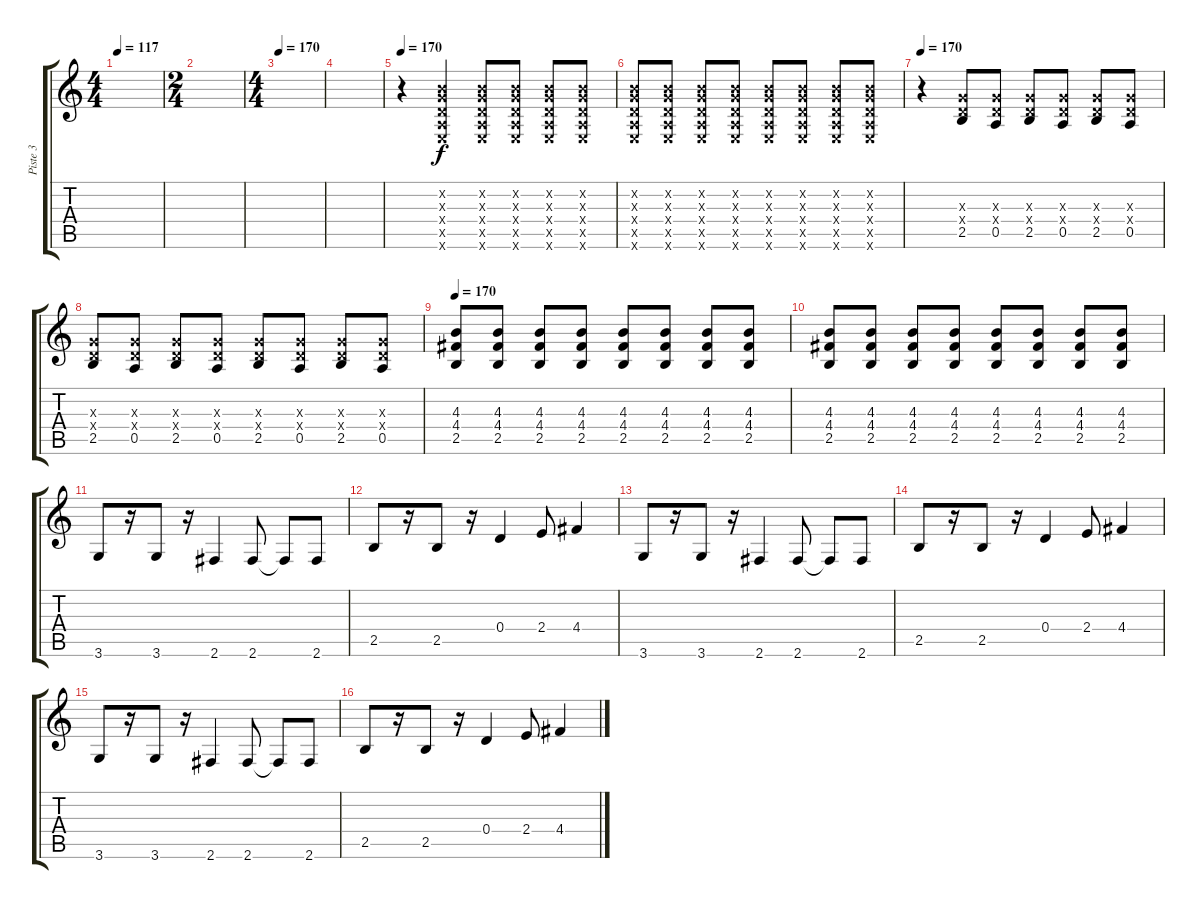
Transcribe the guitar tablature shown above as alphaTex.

\track ("Piste 3" "Piste 3") {instrument overdrivenguitar}
\staff {score tabs}
\tuning (E4 B3 G3 D3 A2 E2) {hide}
\ts (4 4)
\tempo 117
\clef g2
\ks c
|
\ts (2 4)
|
\ts (4 4)
\tempo 170
|
|
\tempo 170
r.4 (0.2{x} 0.3{x} 0.4{x} 0.5{x} 0.6{x}).4 (0.2{x} 0.3{x} 0.4{x} 0.5{x} 0.6{x}).8 (0.2{x} 0.3{x} 0.4{x} 0.5{x} 0.6{x}).8 (0.2{x} 0.3{x} 0.4{x} 0.5{x} 0.6{x}).8 (0.2{x} 0.3{x} 0.4{x} 0.5{x} 0.6{x}).8 |
(0.2{x} 0.3{x} 0.4{x} 0.5{x} 0.6{x}).8 (0.2{x} 0.3{x} 0.4{x} 0.5{x} 0.6{x}).8 (0.2{x} 0.3{x} 0.4{x} 0.5{x} 0.6{x}).8 (0.2{x} 0.3{x} 0.4{x} 0.5{x} 0.6{x}).8 (0.2{x} 0.3{x} 0.4{x} 0.5{x} 0.6{x}).8 (0.2{x} 0.3{x} 0.4{x} 0.5{x} 0.6{x}).8 (0.2{x} 0.3{x} 0.4{x} 0.5{x} 0.6{x}).8 (0.2{x} 0.3{x} 0.4{x} 0.5{x} 0.6{x}).8 |
\tempo 170
r.4 (0.3{x} 0.4{x} 2.5).8 (0.3{x} 0.4{x} 0.5).8 (0.3{x} 0.4{x} 2.5).8 (0.3{x} 0.4{x} 0.5).8 (0.3{x} 0.4{x} 2.5).8 (0.3{x} 0.4{x} 0.5).8 |
(0.3{x} 0.4{x} 2.5).8 (0.3{x} 0.4{x} 0.5).8 (0.3{x} 0.4{x} 2.5).8 (0.3{x} 0.4{x} 0.5).8 (0.3{x} 0.4{x} 2.5).8 (0.3{x} 0.4{x} 0.5).8 (0.3{x} 0.4{x} 2.5).8 (0.3{x} 0.4{x} 0.5).8 |
\tempo 170
(4.3 4.4 2.5).8 (4.3 4.4 2.5).8 (4.3 4.4 2.5).8 (4.3 4.4 2.5).8 (4.3 4.4 2.5).8 (4.3 4.4 2.5).8 (4.3 4.4 2.5).8 (4.3 4.4 2.5).8 |
(4.3 4.4 2.5).8 (4.3 4.4 2.5).8 (4.3 4.4 2.5).8 (4.3 4.4 2.5).8 (4.3 4.4 2.5).8 (4.3 4.4 2.5).8 (4.3 4.4 2.5).8 (4.3 4.4 2.5).8 |
3.6.8 r.16 3.6.8 r.16 2.6.4 2.6.8 2.6{t}.8 2.6.8 |
2.5.8 r.16 2.5.8 r.16 0.4.4 2.4.8 4.4.4 |
3.6.8 r.16 3.6.8 r.16 2.6.4 2.6.8 2.6{t}.8 2.6.8 |
2.5.8 r.16 2.5.8 r.16 0.4.4 2.4.8 4.4.4 |
3.6.8 r.16 3.6.8 r.16 2.6.4 2.6.8 2.6{t}.8 2.6.8 |
2.5.8 r.16 2.5.8 r.16 0.4.4 2.4.8 4.4.4
